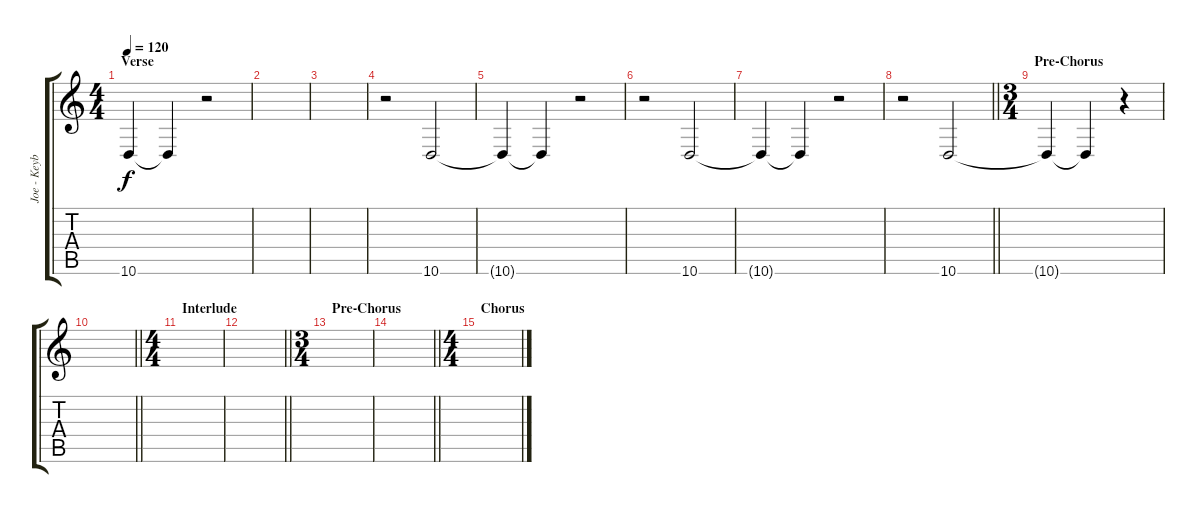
\track ("Joe - Keyboards" "Joe - Keyb") {instrument pad8sweep}
\staff {score tabs}
\tuning (E4 B3 G3 D3 A2 E2) {hide}
\ts (4 4)
\section ("" "Verse")
\tempo 120
\clef g2
\ks c
10.6{t}.4{dy f volume 0} 10.6{t}.4 r.2 |
|
|
r.2 10.6.2{volume 16} |
10.6{t}.4{volume 0} 10.6{t}.4 r.2 |
r.2 10.6.2{volume 16} |
10.6{t}.4{volume 0} 10.6{t}.4 r.2 |
\barLineRight lightlight
r.2 10.6.2{volume 16} |
\ts (3 4)
\section ("" "Pre-Chorus")
10.6{t}.4{volume 0} 10.6{t}.4 r.4 |
\barLineRight lightlight
|
\ts (4 4)
\section ("" "Interlude")
|
\barLineRight lightlight
|
\ts (3 4)
\section ("" "Pre-Chorus")
|
\barLineRight lightlight
|
\ts (4 4)
\section ("" "Chorus")
